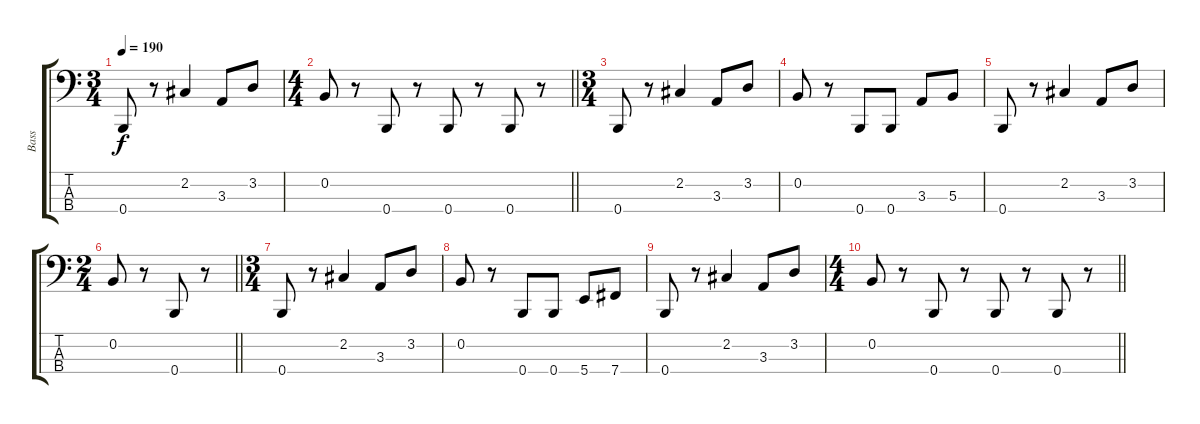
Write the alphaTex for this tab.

\track ("Bass" "Bass") {instrument electricbassfinger}
\staff {score tabs}
\tuning (E2 B1 Gb1 B0) {hide}
\ts (3 4)
\tempo 190
\clef f4
\ks c
0.4.8{dy f} r.8 2.2.4 3.3.8 3.2.8 |
\ts (4 4)
\barLineRight lightlight
0.2.8 r.8 0.4.8 r.8 0.4.8 r.8 0.4.8 r.8 |
\ts (3 4)
0.4.8 r.8 2.2.4 3.3.8 3.2.8 |
0.2.8 r.8 0.4.8 0.4.8 3.3.8 5.3.8 |
0.4.8 r.8 2.2.4 3.3.8 3.2.8 |
\ts (2 4)
\barLineRight lightlight
0.2.8 r.8 0.4.8 r.8 |
\ts (3 4)
0.4.8 r.8 2.2.4 3.3.8 3.2.8 |
0.2.8 r.8 0.4.8 0.4.8 5.4.8 7.4.8 |
0.4.8 r.8 2.2.4 3.3.8 3.2.8 |
\ts (4 4)
\barLineRight lightlight
0.2.8 r.8 0.4.8 r.8 0.4.8 r.8 0.4.8 r.8
